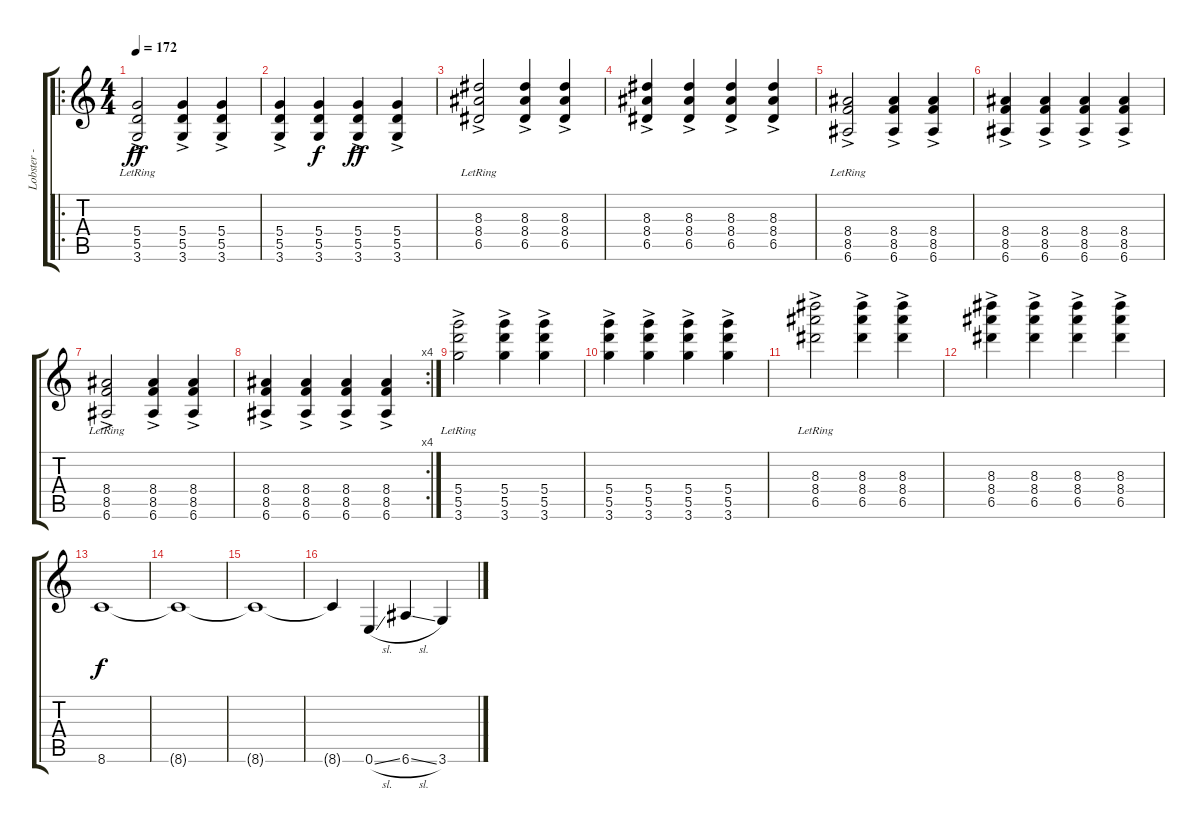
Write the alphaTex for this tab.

\track ("Lobster - Keep It Brutal" "Lobster - ") {instrument distortionguitar}
\staff {score tabs}
\tuning (E4 B3 G3 D3 A2 E2) {hide}
\ro
\ts (4 4)
\tempo 172
\clef g2
\ks c
(5.4{ac} 5.5{ac lr} 3.6{ac}).2{dy ff} (5.4{ac} 5.5{ac} 3.6{ac}).4 (5.4{ac} 5.5{ac} 3.6{ac}).4 |
(5.4{ac} 5.5{ac} 3.6{ac}).4 (5.4 5.5 3.6).4{dy f} (5.4{ac} 5.5{ac} 3.6{ac}).4{dy ff} (5.4{ac} 5.5{ac} 3.6{ac}).4 |
(8.3{ac} 8.4{ac lr} 6.5{ac}).2 (8.3{ac} 8.4{ac} 6.5{ac}).4 (8.3{ac} 8.4{ac} 6.5{ac}).4 |
(8.3{ac} 8.4{ac} 6.5{ac}).4 (8.3{ac} 8.4{ac} 6.5{ac}).4 (8.3{ac} 8.4{ac} 6.5{ac}).4 (8.3{ac} 8.4{ac} 6.5{ac}).4 |
(8.4{ac} 8.5{ac} 6.6{ac lr}).2 (8.4{ac} 8.5{ac} 6.6{ac}).4 (8.4{ac} 8.5{ac} 6.6{ac}).4 |
(8.4{ac} 8.5{ac} 6.6{ac}).4 (8.4{ac} 8.5{ac} 6.6{ac}).4 (8.4{ac} 8.5{ac} 6.6{ac}).4 (8.4{ac} 8.5{ac} 6.6{ac}).4 |
(8.4{ac} 8.5{ac} 6.6{ac lr}).2 (8.4{ac} 8.5{ac} 6.6{ac}).4 (8.4{ac} 8.5{ac} 6.6{ac}).4 |
\rc 4
(8.4{ac} 8.5{ac} 6.6{ac}).4 (8.4{ac} 8.5{ac} 6.6{ac}).4 (8.4{ac} 8.5{ac} 6.6{ac}).4 (8.4{ac} 8.5{ac} 6.6{ac}).4 |
(5.4{ac} 5.5{ac} 3.6{ac lr}).2{ot 15mb} (5.4{ac} 5.5{ac} 3.6{ac}).4{ot 15mb} (5.4{ac} 5.5{ac} 3.6{ac}).4{ot 15mb} |
(5.4{ac} 5.5{ac} 3.6{ac}).4{ot 15mb} (5.4{ac} 5.5{ac} 3.6{ac}).4{ot 15mb} (5.4{ac} 5.5{ac} 3.6{ac}).4{ot 15mb} (5.4{ac} 5.5{ac} 3.6{ac}).4{ot 15mb} |
(8.3{ac} 8.4{ac lr} 6.5{ac}).2{ot 15mb} (8.3{ac} 8.4{ac} 6.5{ac}).4{ot 15mb} (8.3{ac} 8.4{ac} 6.5{ac}).4{ot 15mb} |
(8.3{ac} 8.4{ac} 6.5{ac}).4{ot 15mb} (8.3{ac} 8.4{ac} 6.5{ac}).4{ot 15mb} (8.3{ac} 8.4{ac} 6.5{ac}).4{ot 15mb} (8.3{ac} 8.4{ac} 6.5{ac}).4{ot 15mb} |
8.6.1{dy f} |
8.6{t}.1 |
8.6{t}.1 |
8.6{t}.4 0.6{sl}.4 6.6{sl}.4 3.6.4
